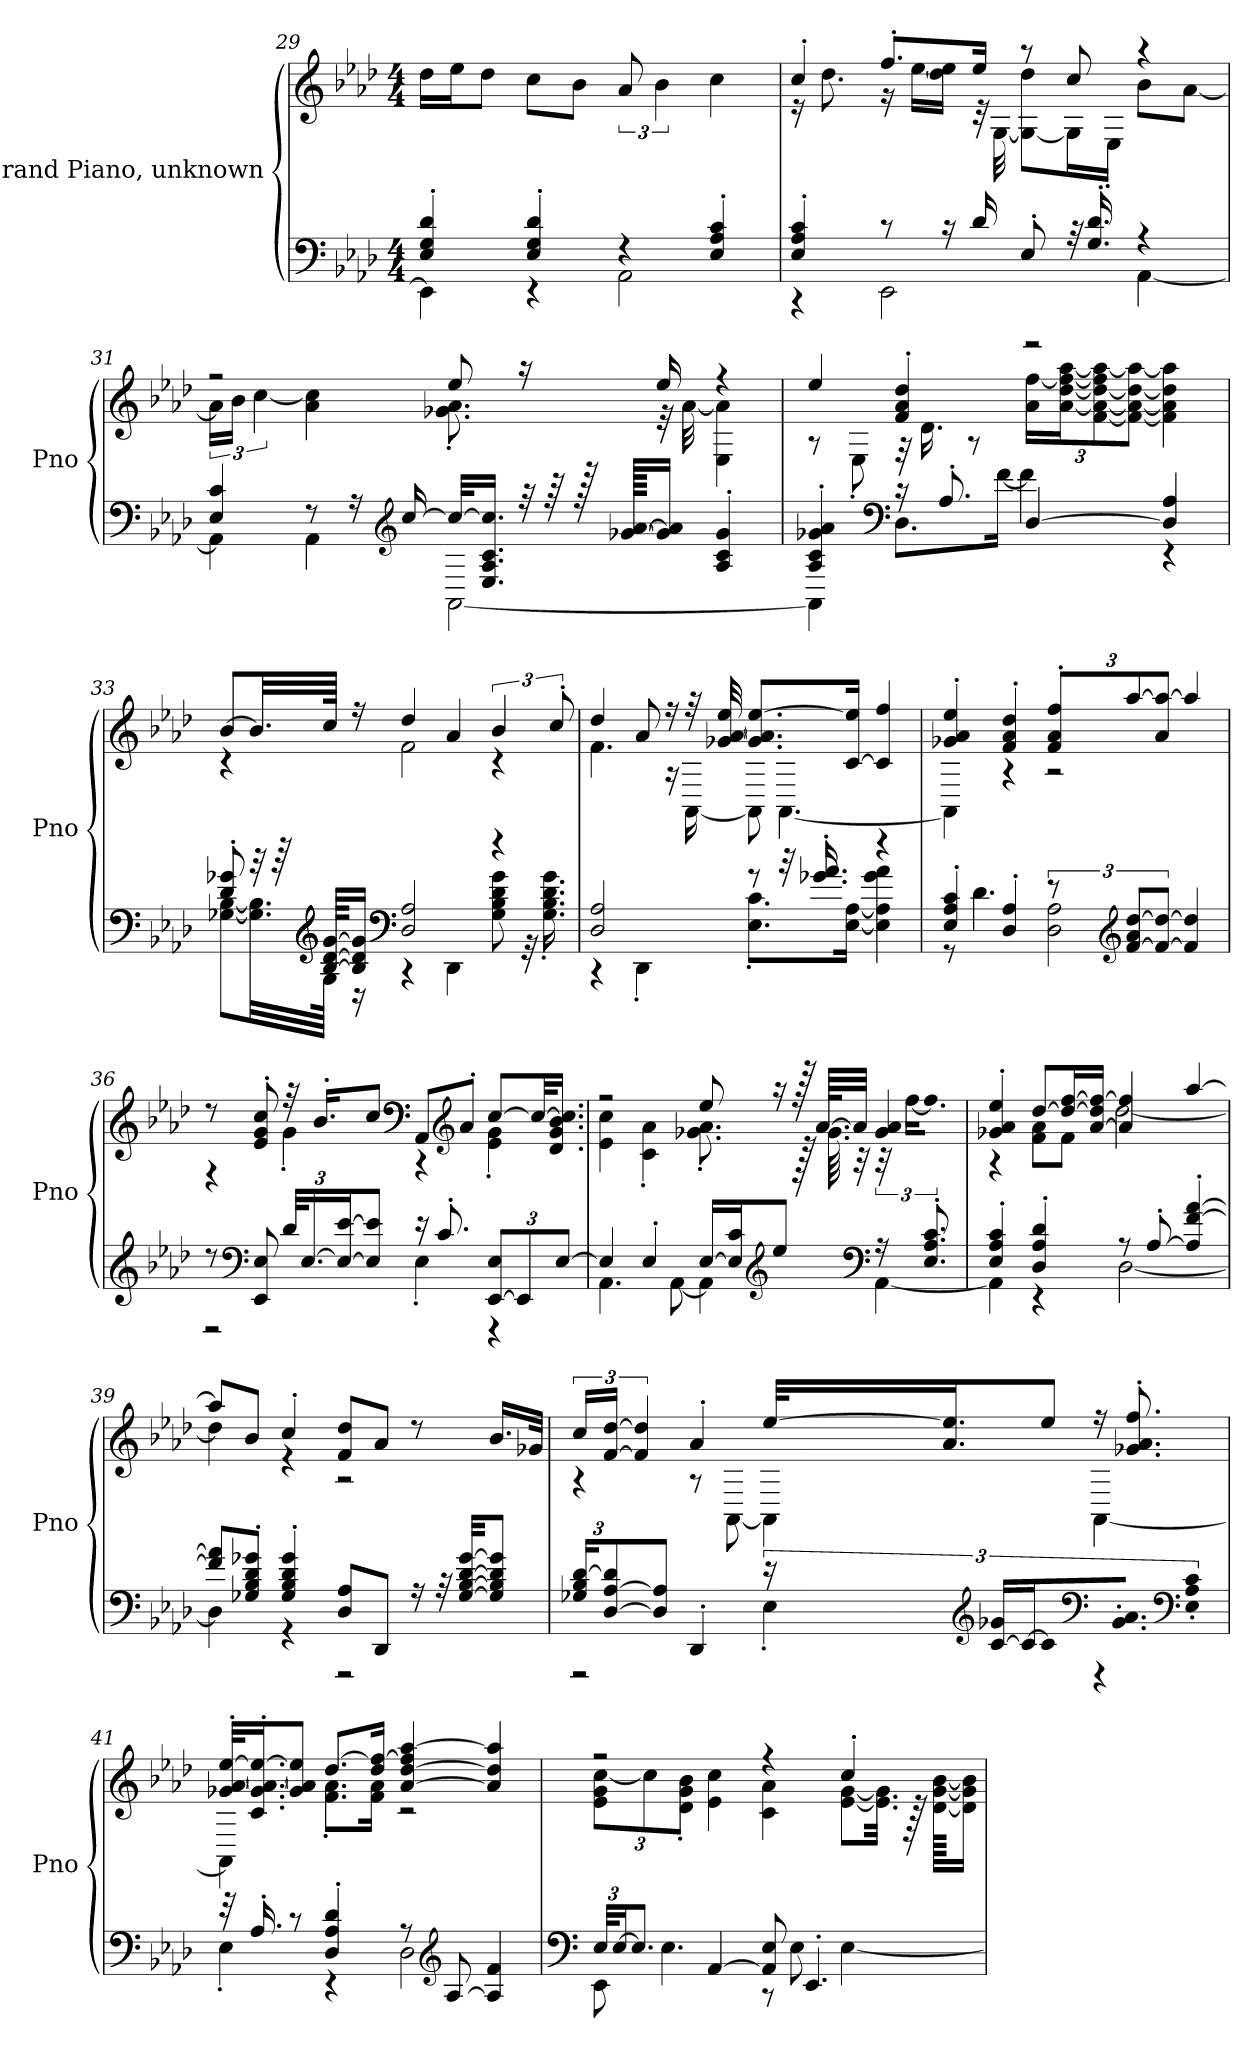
**kern	**kern
*part1	*part1
*staff2	*staff1
*I"Grand Piano, unknown	*
*I'Pno	*
*clefF4	*clefG2
*k[b-e-a-d-]	*k[b-e-a-d-]
*M4/4	*M4/4
=29	=29
*^	*
4E-/' 4G/' 4d-/'	4EE-\]	16dd-\LL
.	.	16ee-\J
.	.	8dd-\J
4E-/' 4G/' 4d-/'	4r	8cc\L
.	.	8b-\J
4r	2AA-\	12a-/
.	.	6b-\
4E-/' 4A-/' 4c/'	.	4cc\
!!LO:PB:g=z
=30	=30	=30
*	*	*^
4E-/' 4A-/' 4c/'	4r	4cc'/	16r
.	.	.	8.dd-\
8r	2EE-\	8.ff'/L	16r
.	.	.	[16ee-\LL
16r	.	.	16dd-\ 16ee-\]JJ
16d-/	.	16ee-/Jk	32r
.	.	.	[32G\
8E-'/	.	8r	8G\_ 8dd-\L
32r	.	8cc/	16G\L]
16.G/' 16.d-/'	.	.	.
.	.	.	16E-'\JJ
4r	[4AA-\	4r	8b-\L
.	.	.	[8a-\J
=31	=31	=31	=31
4E-/ 4c/	4AA-\]	2r	24a-\LL]
.	.	.	24b-\JJ
.	.	.	[6cc\
8r	4AA-\	.	4a-\ 4cc\]
16r	.	.	.
*clefG2	*	*	*
[16cc/	.	.	.
32cc/KLL_	[2AA-\	8ee-/	8.g-X\' 8.a-\'
16.E-/ 16.A-/ 16.c/ 16.cc/]JJ	.	.	.
32r	.	16r	.
64r	.	.	.
128r	.	.	.
[128g-X/ [128a-/KKKLL	.	.	.
16g-/] 16a-/]JJ	.	16ee-/	32r
.	.	.	[32a-\
4A-/' 4c/' 4g-/'	.	4r	4E-\ 4a-\]
!!LO:LB:g=z	!!
=32	=32	=32	=32
4A-/' 4c/' 4g-X/' 4a-/'	4AA-\]	4ee-/	8r
.	.	.	8E-'\
*clefF4	*	*	*
16r	8.D-\L	4f/' 4a-/' 4dd-/'	32r
.	.	.	16.d-\
8.A-'/	.	.	.
.	.	.	8r
.	[16f\Jk	.	.
*	*	*	*Xbrackettup
[4D-/	4f\]	2r	24a-\ [24ff\LL
.	.	.	[24a-\ [24dd-\ 24ff\_ [24aa-\J
.	.	.	[12f\ 12a-\_ 12dd-\_ 12ff\] 12aa-\_
.	.	.	12f\_ 12a-\_ 12dd-\_ 12aa-\_J
4D-/] 4A-/	4r	.	4f\] 4a-\] 4dd-\] 4aa-\]
=33	=33	=33	=33
8d-/' 8g-X/'	[8G-X\ [8B-\L	[8b-/L	4r
32r	32.G-\] 32.B-\]LL	32.b-/LL]	.
64r	.	.	.
*clefG2	*	*	*
[64B-/ [64d-/ [64g-/KKLL	64G-\JJJk	64cc/JJJk	.
16B-/] 16d-/] 16g-/]JJ	16r	16r	.
*clefF4	*	*	*
2D-/ 2A-/	4r	4dd-/	2f\
.	4DD-\	4a-/	.
*	*	*brackettup	*
4r	8G-\ 8B-\ 8d-\ 8g-\	6b-/	4r
.	32r	.	.
.	16.G-\' 16.B-\' 16.d-\' 16.g-\'	.	.
.	.	12cc'/	.
!!LO:LB:g=z	!!
=34	=34	=34	=34
2D-/ 2A-/	4r	4dd-/	4.f\
.	4DD-'\	8a-/	.
.	.	16r	16r
.	.	32r	[16AA-\
.	.	[32g-X/ [32a-/ 32ee-/	.
8r	8.E-\' 8.c\'L	8.g-/] 8.a-/] [8.ee-/L	8AA-\]
32r	.	.	[4.AA-\
16.g-X/' 16.a-/'	.	.	.
.	[16E-\ [16A-\Jk	[16c/ 16ee-/]Jk	.
4r	4E-\] 4A-\] 4g-\ 4a-\	4c/] 4ff/	.
=35	=35	=35	=35
4E-/' 4A-/' 4c/'	8r	4g-X/' 4a-/' 4ee-/'	4AA-\]
.	4.d-\	.	.
4D-/' 4A-/'	.	4f/' 4a-/' 4dd-/'	4r
*	*	*Xbrackettup	*
12r	2D-\ 2A-\	12f/' 12a-/' 12ff/'L	2r
*clefG2	*	*	*
[12f/ 12a-/ [12dd-/L	.	[12aa-/	.
12f/_ 12dd-/_J	.	12a-/ 12aa-/_J	.
4f/] 4dd-/]	.	4aa-/]	.
!!LO:LB:g=z	!!
=36	=36	=36	=36
8r	2r	8r	4r
*clefF4	*	*	*
8EE-/ 8E-/	.	8e-/' 8g/' 8cc/'	.
*Xbrackettup	*	*	*
48d-/KLL	.	32r	4g'\
[24.E-/	.	.	.
.	.	16.b-'/KL	.
24E-/_ [24e-/J	.	.	.
8E-/] 8e-/]J	.	8cc/J	.
*	*	*clefF4	*
16r	4E-'\	8AA-/L	4r
8.c'/	.	.	.
*	*	*clefG2	*
.	.	8a-'/J	.
[12EE-/ 12E-/L	4r	[8cc/L	4e-\' 4g\'
12EE-/]	.	.	.
.	.	32cc/KL_	.
.	.	16.d-/ 16.g/ 16.b-/ 16.cc/]JJ	.
[12E-/J	.	.	.
=37	=37	=37	=37
4E-/]	4.AA-\	2r	4e-\ 4cc\
4E-'/	.	.	4c\' 4a-\'
.	[8AA-\	.	.
[16E-/LL	4AA-\]	8ee-/	8.g-X\' 8.a-\'
16E-/] 16c/J	.	.	.
*clefG2	*	*	*
8ee-/J	.	16r	.
.	.	128r	128r
.	.	[64.a-/KLLL	64.g-\
.	.	32a-/JJJ]	32r
*clefF4	*	*	*
*	*	*	*brackettup
16r	[4AA-\	4g-/ 4a-/	48r
.	.	.	[24ff\KL
8.E-/' 8.A-/' 8.c/'	.	.	8.ff\J]
!!LO:LB:g=z	!!
=38	=38	=38	=38
4E-/' 4A-/' 4c/'	4AA-\]	4g-X/' 4a-/' 4ee-/'	4r
4D-/' 4A-/' 4d-/'	4r	[8dd-/L	8f\ 8a-\L
.	.	16dd-/_ [16ff/L	8f\J
.	.	[16a-/ 16dd-/] 16ff/_JJ	.
8r	[2D-\	4a-/] 4ff/]	[2dd-\
[8A-'/	.	.	.
4A-/]' [4f/' [4a-/'	.	[4aa-/	.
=39	=39	=39	=39
8f/] 8a-/]L	4D-\]	8aa-/L]	4dd-\]
8G-X/' 8B-/' 8d-/' 8g-X/'J	.	8b-/J	.
4G-/' 4B-/' 4d-/' 4g-/'	4r	4cc'/	4r
8D-/ 8A-/L	2r	8f/ 8dd-/L	2r
8DD-/J	.	8a-/J	.
16r	.	8r	.
32r	.	.	.
[32G-/ [32B-/ [32d-/ [32g-/KKL	.	.	.
8G-/] 8B-/] 8d-/] 8g-/]J	.	16.b-/LL	.
.	.	32g-X/JJk	.
!!LO:PB:g=z	!!
=40	=40	=40	=40
24G-X/ 24B-/ [24d-/KL	2r	24cc/LL	4r
[12D-/ [12A-/ 12d-/]	.	[24f/ [24dd-/JJ	.
.	.	6f/] 6dd-/]	.
8D-/] 8A-/]J	.	.	.
4DD-'/	.	4a-'/	8r
.	.	.	[8AA-\
*brackettup	*	*	*
24r	4E-'\	[32ee-/KLL	4AA-\]
.	.	16.a-/ 16.ee-/]J	.
*clefG2	*	*	*
[24c/ 24g-X/LL	.	.	.
24c/_	.	.	.
32c/K]	.	8ee-/J	.
16.g-/' 16.a-/'JJ	.	.	.
*clefF4	*	*	*
4E-/' 4A-/' 4c/'	4r	16r	[4AA-\
.	.	8.g-X/' 8.a-/' 8.ff/'	.
=41	=41	=41	=41
32r	4E-'\	[32g-X/' [32a-/' [32ee-/'KLL	4AA-\]
16.A-'/	.	16.c/' 16.g-/_' 16.a-/_' 16.ee-/_'J	.
8r	.	8g-/] 8a-/] 8ee-/]J	.
4D-/' 4A-/' 4d-/'	4r	[8.dd-/L	8.f\' 8.a-\'L
.	.	16dd-/] [16ff/Jk	16f\ 16a-\Jk
8r	2D-\	[4a-/ [4dd-/ 4ff/] [4aa-/	2r
*clefG2	*	*	*
[8A-/	.	.	.
4A-/] 4f/	.	4a-/] 4dd-/] 4aa-/]	.
!!LO:LB:g=z	!!
=42	=42	=42	=42
*clefF4	*	*	*
*Xbrackettup	*	*	*Xbrackettup
48E-/KLL	8EE-\	2r	12e-\ 12g\ [12cc\L
[24E-/J	.	.	.
8.E-/J]	.	.	.
.	.	.	12cc\]
.	4.E-\	.	.
.	.	.	12d-\' 12g\' 12b-\'J
[4AA-/	.	.	4e-\ 4cc\
8AA-/] 8E-/	8r	4r	4c\ 4a-\
4.EE-'/	8E-\	.	.
.	[4E-\	4cc'/	[8e-\ [8g\L
.	.	.	32.e-\] 32.g\]Jkk
.	.	.	128r
.	.	.	[128d-\ [128g\ [128b-\KKKLL
.	.	.	16d-\] 16g\] 16b-\]JJ
*v	*v	*	*
*	*v	*v
=	=
*-	*-
